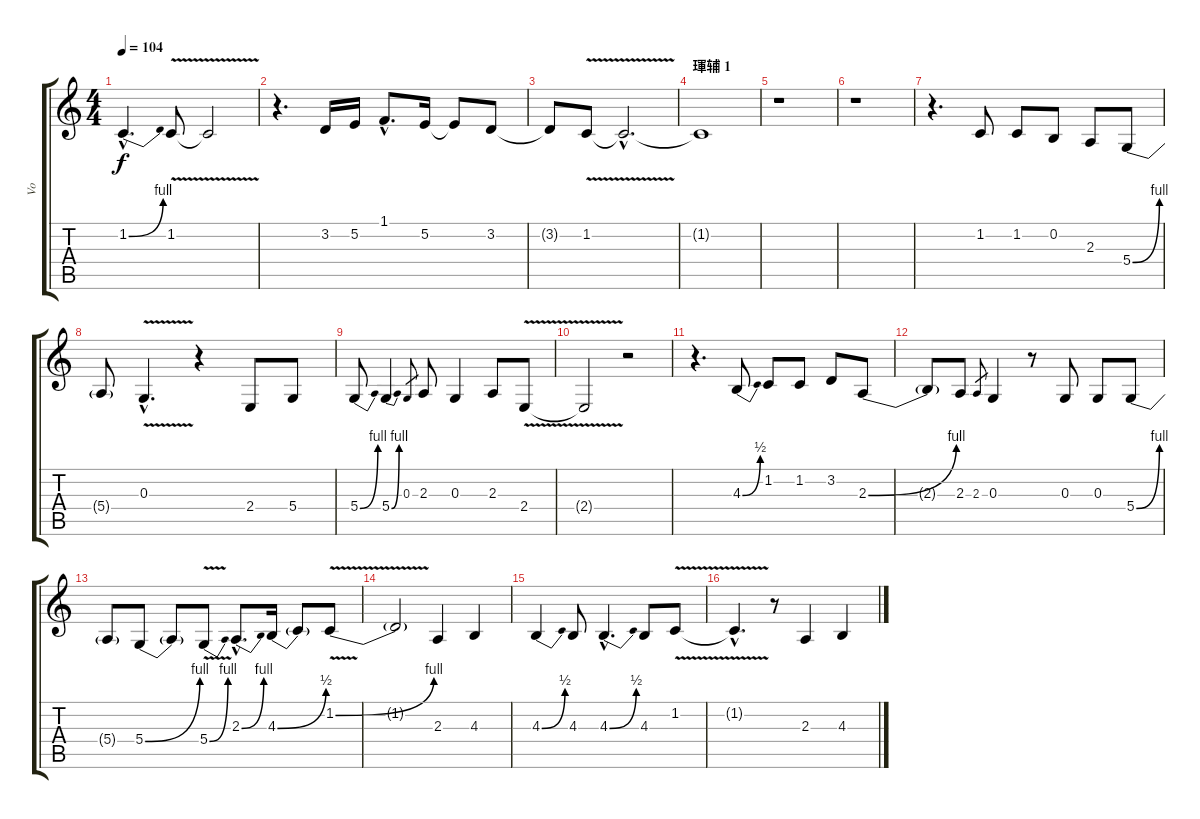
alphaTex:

\track ("Vo" "Vo") {instrument accordion}
\staff {score tabs}
\tuning (E4 B3 G3 D3 A2 E2) {hide}
\ts (4 4)
\tempo 104
\clef g2
\ks c
1.2{be (bend 0 0 60 4) hac}.4{d dy f} 1.2{v}.8 1.2{t}.2 |
r.4{d} 3.2.16 5.2.16 1.1{hac}.8{d} 5.2.16 5.2{t}.8 3.2.8 |
3.2{t}.8 1.2{v}.8{volume 0} 1.2{hac t}.2{d} |
\section ("" "琿辅 1")
1.2{t}.1 |
r.1{volume 16} |
r.1 |
r.4{d} 1.2.8 1.2.8 0.2.8 2.3.8 5.4{be (bend 0 0 60 4)}.8 |
5.4{t}.8 0.3{v hac}.4{d} r.4 2.4.8 5.4.8 |
5.4{be (bend 0 0 60 4)}.8 5.4{be (bend 0 0 60 4)}.4 0.3.8{gr} 2.3.8 0.3.4 2.3.8 2.4{v}.8 |
2.4{t}.2 r.2 |
r.4{d} 4.3{be (bend 0 0 60 2)}.8 1.2.8 1.2.8 3.2.8 2.3{be (bend 0 0 60 4)}.8 |
2.3{t}.8 2.3.8 2.3.8{gr} 0.3.4 r.8 0.3.8 0.3.8 5.4{be (bend 0 0 60 4)}.8 |
5.4{t}.8 5.4{be (bend 0 0 60 4)}.8 5.4{t}.8 5.4{be (bend 0 0 60 4) v}.8 2.3{be (bend 0 0 60 4) hac}.8{d} 4.3{be (bend 0 0 60 2)}.16 4.3{t}.8 1.2{be (bend 0 0 60 4) v}.8 |
1.2{t}.2 2.3.4 4.3.4 |
4.3{be (bend 0 0 60 2)}.4 4.3.8 4.3{be (bend 0 0 60 2) hac}.4{d} 4.3.8 1.2{v}.8 |
1.2{hac t}.4{d} r.8 2.3.4 4.3.4
